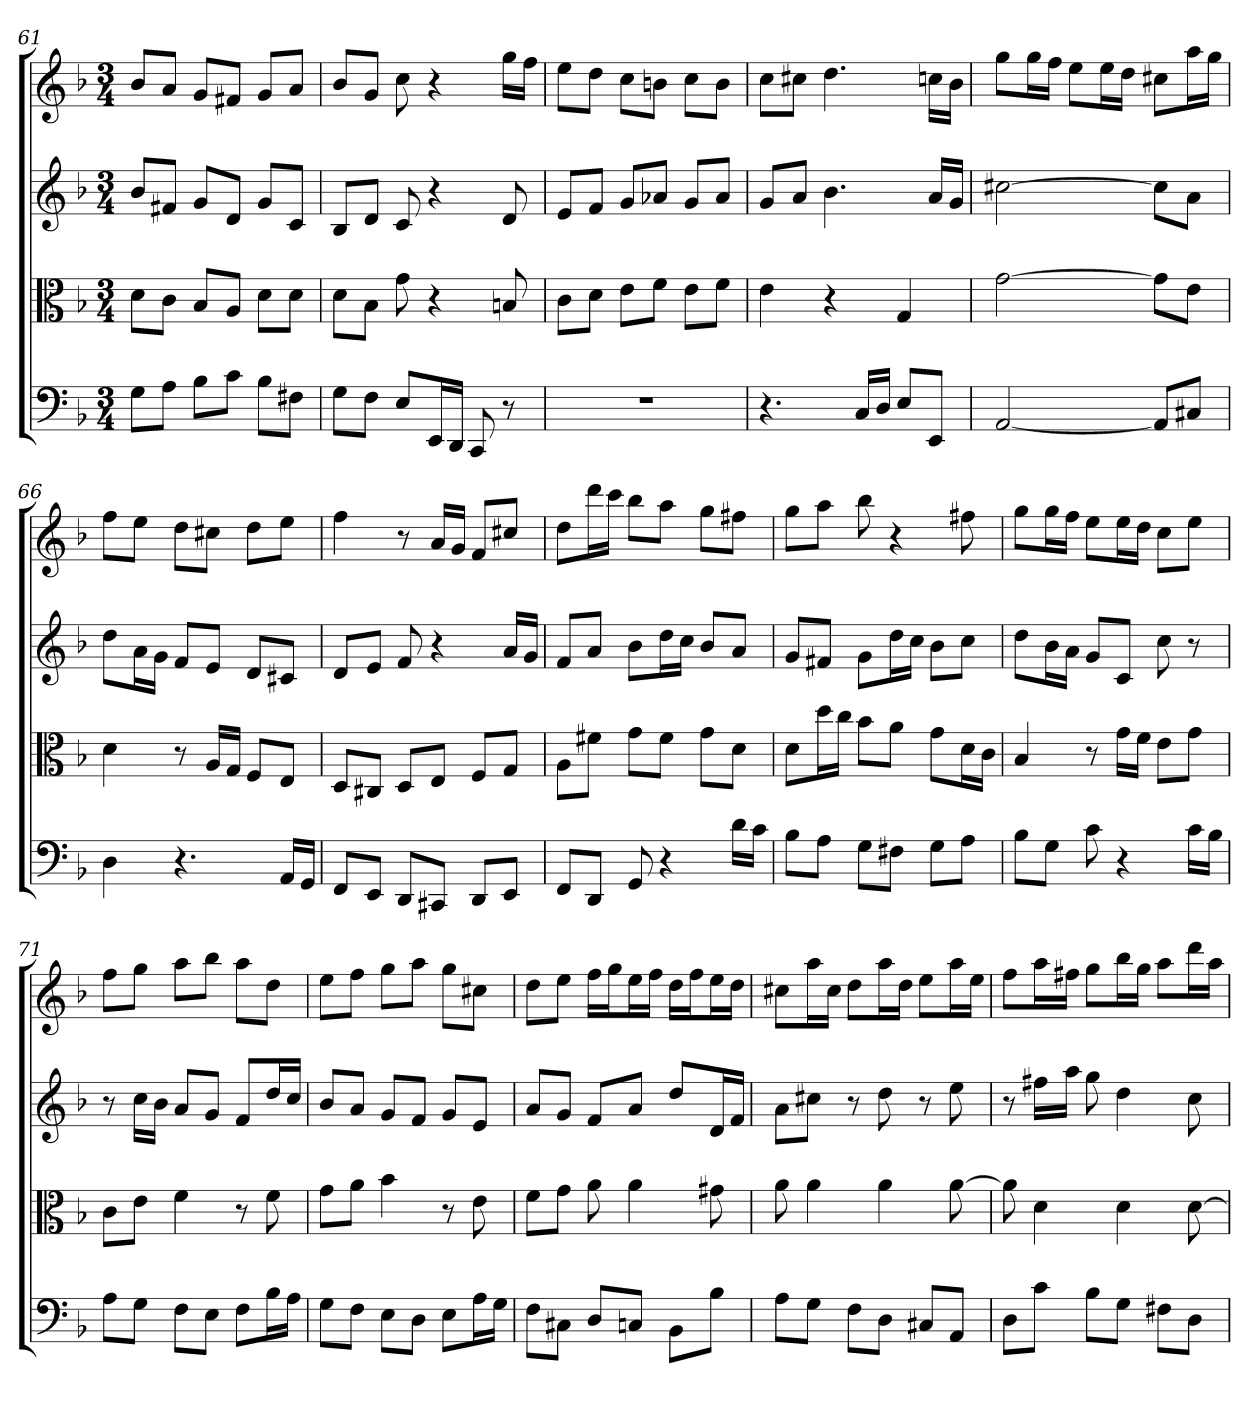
**kern	**kern	**kern	**kern
*part4	*part3	*part2	*part1
*staff4	*staff3	*staff2	*staff1
*clefF4	*clefC3	*	*
*k[b-]	*k[b-]	*k[b-]	*k[b-]
*F:	*F:	*F:	*F:
*M3/4	*M3/4	*M3/4	*M3/4
=61	=61	=61	=61
8G\L	8d\L	8b-L	8b-L
8A\J	8c\J	8f#XJ	8aJ
8B-\L	8B-/L	8gL	8gL
8c\J	8A/J	8dJ	8f#XJ
8B-\L	8d\L	8gL	8gL
8F#X\J	8d\J	8cJ	8aJ
=62	=62	=62	=62
8G\L	8d\L	8B-L	8b-L
8F\J	8B-\J	8dJ	8gJ
8E/L	8g	8c	8cc
16EE/L	4r	4r	4r
16DD/JJ	.	.	.
8CC	.	.	.
8r	8Bn	8d	16ggLL
.	.	.	16ffJJ
=63	=63	=63	=63
2.r	8c\L	8eL	8eeL
.	8d\J	8fJ	8ddJ
.	8e\L	8gL	8ccL
.	8f\J	8a-XJ	8bnJ
.	8e\L	8gL	8ccL
.	8f\J	8a-J	8bJ
=64	=64	=64	=64
4.r	4e	8gL	8ccL
.	.	8aJ	8cc#XJ
.	4r	4.b-	4.dd
16C/LL	.	.	.
16D/JJ	.	.	.
8E/L	4G	.	.
8EE/J	.	16aLL	16ccnLL
.	.	16gJJ	16b-JJ
=65	=65	=65	=65
[2AA	[2g	[2cc#X	8ggL
.	.	.	16ggL
.	.	.	16ffJJ
.	.	.	8eeL
.	.	.	16eeL
.	.	.	16ddJJ
8AA/L]	8g\L]	8cc#L]	8cc#XL
8C#X/J	8e\J	8aJ	16aaL
.	.	.	16ggJJ
=66	=66	=66	=66
4D	4d	8ddL	8ffL
.	.	16aL	8eeJ
.	.	16gJJ	.
4.r	8r	8fL	8ddL
.	16A/LL	8eJ	8cc#XJ
.	16G/JJ	.	.
.	8F/L	8dL	8ddL
16AA/LL	8E/J	8c#XJ	8eeJ
16GG/JJ	.	.	.
=67	=67	=67	=67
8FF/L	8D/L	8dL	4ff
8EE/J	8C#X/J	8eJ	.
8DD/L	8D/L	8f	8r
8CC#X/J	8E/J	4r	16aLL
.	.	.	16gJJ
8DD/L	8F/L	.	8fL
8EE/J	8G/J	16aLL	8cc#XJ
.	.	16gJJ	.
=68	=68	=68	=68
8FF/L	8A\L	8fL	8ddL
8DD/J	8f#X\J	8aJ	16dddL
.	.	.	16cccJJ
8GG	8g\L	8b-L	8bb-L
4r	8f#\J	16ddL	8aaJ
.	.	16ccJJ	.
.	8g\L	8b-L	8ggL
16d\LL	8d\J	8aJ	8ff#XJ
16c\JJ	.	.	.
=69	=69	=69	=69
8B-\L	8d\L	8gL	8ggL
8A\J	16dd\L	8f#XJ	8aaJ
.	16cc\JJ	.	.
8G\L	8b-\L	8gL	8bb-
8F#X\J	8a\J	16ddL	4r
.	.	16ccJJ	.
8G\L	8g\L	8b-L	.
8A\J	16d\L	8ccJ	8ff#X
.	16c\JJ	.	.
=70	=70	=70	=70
8B-\L	4B-	8ddL	8ggL
8G\J	.	16b-L	16ggL
.	.	16aJJ	16ffJJ
8c	8r	8gL	8eeL
4r	16g\LL	8cJ	16eeL
.	16f\JJ	.	16ddJJ
.	8e\L	8cc	8ccL
16c\LL	8g\J	8r	8eeJ
16B-\JJ	.	.	.
=71	=71	=71	=71
8A\L	8c\L	8r	8ffL
8G\J	8e\J	16ccLL	8ggJ
.	.	16b-JJ	.
8F\L	4f	8aL	8aaL
8E\J	.	8gJ	8bb-J
8F\L	8r	8fL	8aaL
16B-\L	8f	16ddL	8ddJ
16A\JJ	.	16ccJJ	.
=72	=72	=72	=72
8G\L	8g\L	8b-L	8eeL
8F\J	8a\J	8aJ	8ffJ
8E\L	4b-	8gL	8ggL
8D\J	.	8fJ	8aaJ
8E\L	8r	8gL	8ggL
16A\L	8e	8eJ	8cc#XJ
16G\JJ	.	.	.
=73	=73	=73	=73
8F\L	8f\L	8aL	8ddL
8C#X\J	8g\J	8gJ	8eeJ
8D/L	8a	8fL	16ffLL
.	.	.	16ggJ
8Cn/J	4a	8aJ	16eeL
.	.	.	16ffJJ
8BB-\L	.	8ddL	16ddLL
.	.	.	16ffJ
8B-\J	8g#X	16dL	16eeL
.	.	16fJJ	16ddJJ
=74	=74	=74	=74
8A\L	8a	8aL	8cc#XL
8G\J	4a	8cc#XJ	16aaL
.	.	.	16cc#JJ
8F\L	.	8r	8ddL
8D\J	4a	8dd	16aaL
.	.	.	16ddJJ
8C#X/L	.	8r	8eeL
8AA/J	[8a	8ee	16aaL
.	.	.	16eeJJ
=75	=75	=75	=75
8D\L	8a]	8r	8ffL
8c\J	4d	16ff#XLL	16aaL
.	.	16aaJJ	16ff#XJJ
8B-\L	.	8gg	8ggL
8G\J	4d	4dd	16bb-L
.	.	.	16ggJJ
8F#X\L	.	.	8aaL
8D\J	[8d	8cc	16dddL
.	.	.	16aaJJ
=	=	=	=
*-	*-	*-	*-
